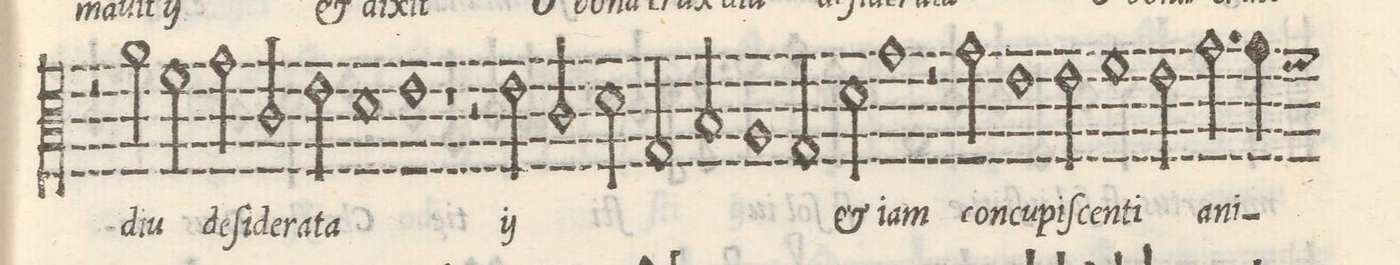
**kern	**text
*I"Tenor	*
*clefC3	*
*k[]	*
*met(C|)	*
*M2/1	*
2r	.
2a\	di-
=35-	=35-
2f\	-u
2g\	de-
2c/	-ſi-
2e\	-de-
=36-	=36-
1d\	-ra-
1e\	-ta
=37-	=37-
1r	.
2r	.
*	*ij
2e\	di-
=38-	=38-
2c/	-u
2d\	de-
2G/	-si-
2Bny/	-de-
=39-	=39-
1A/	-ra-
2G/	-ta
*	*Xij
2d\	et
=40-	=40-
1g\	iam
2r	.
2g\	con-
=41-	=41-
1e\	-cu-
2e\	-piſ-
1f\	-cen-
=42-	=42-
2e\	-ti
2.g\	a-
4g\	-ni-
*custos:f	*
*-	*-
